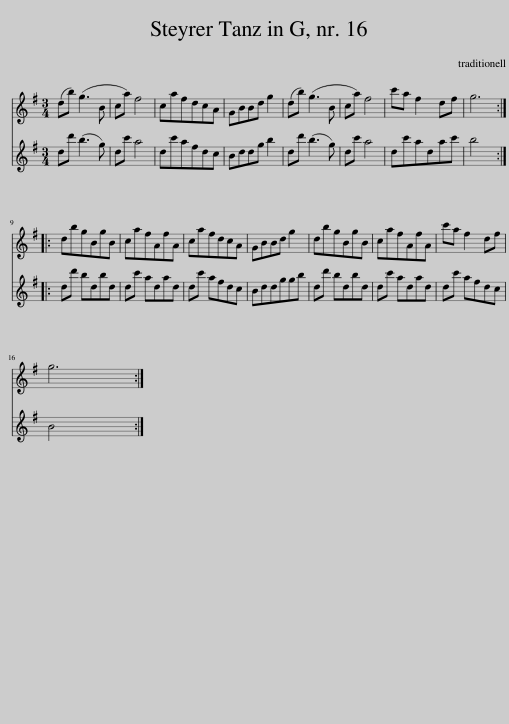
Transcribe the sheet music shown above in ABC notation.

X:1
%%score 1 2
L:1/8
M:3/4
I:linebreak $
K:G
V:1 treble
V:2 treble
V:1
 (db) (g3 B | ca) f4 | cafdcA | GBBd g2 | (db) (g3 B | %5
 ca) f4 | c'a f2 df | g6 ::$ dbgBgB | cafAfA | %10
 cafdcA | GBBd g2 | dbgBgB | cafAfA | c'a f2 df |$ %15
 g6 :| %16
V:2
 dd' (b3 g) | dc' a4 | dc'afdc | Bddg b2 | dd' (b3 g) | %5
 dc' a4 | dc'adac' | b4 x2 ::$ dd' bdbd | dc' adad | %10
 dc' afdc | Bddggb | dd' bdbd | dc' adad | dc' afdc |$ %15
 B4 x2 :| %16
